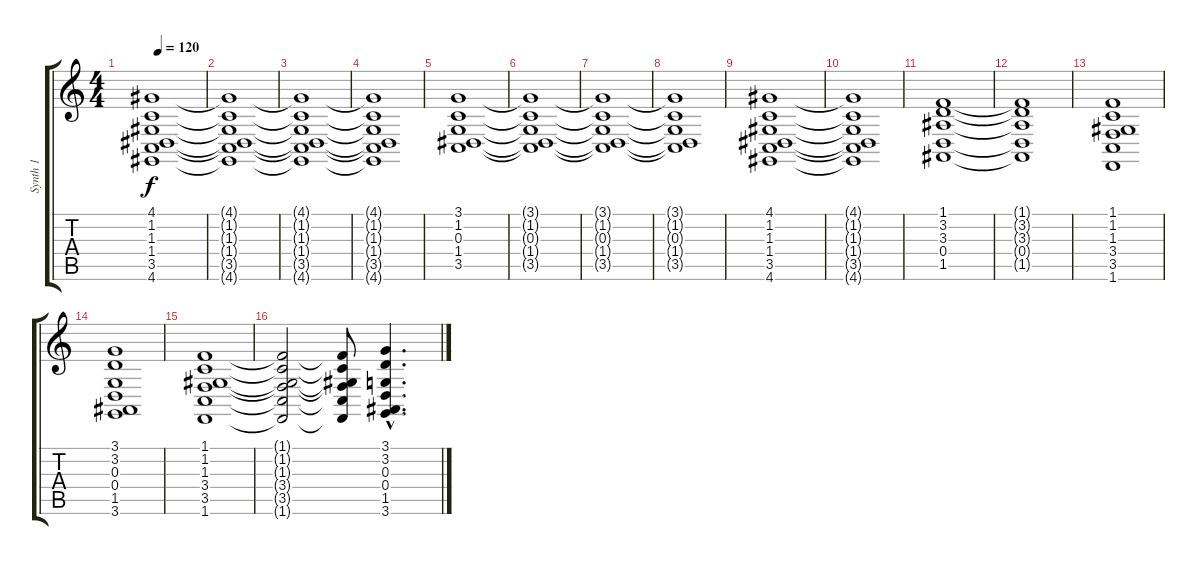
\track ("Synth 1" "Synth 1") {instrument stringensemble1}
\staff {score tabs}
\tuning (E4 B3 G3 D3 A2 E2) {hide}
\ts (4 4)
\tempo 120
\clef g2
\ks c
(4.1 1.2 1.3 1.4 3.5 4.6).1{dy f} |
(4.1{t} 1.2{t} 1.3{t} 1.4{t} 3.5{t} 4.6{t}).1 |
(4.1{t} 1.2{t} 1.3{t} 1.4{t} 3.5{t} 4.6{t}).1 |
(4.1{t} 1.2{t} 1.3{t} 1.4{t} 3.5{t} 4.6{t}).1 |
(3.1 1.2 0.3 1.4 3.5).1 |
(3.1{t} 1.2{t} 0.3{t} 1.4{t} 3.5{t}).1 |
(3.1{t} 1.2{t} 0.3{t} 1.4{t} 3.5{t}).1 |
(3.1{t} 1.2{t} 0.3{t} 1.4{t} 3.5{t}).1 |
(4.1 1.2 1.3 1.4 3.5 4.6).1 |
(4.1{t} 1.2{t} 1.3{t} 1.4{t} 3.5{t} 4.6{t}).1 |
(1.1 3.2 3.3 0.4 1.5).1 |
(1.1{t} 3.2{t} 3.3{t} 0.4{t} 1.5{t}).1 |
(1.1 1.2 1.3 3.4 3.5 1.6).1 |
(3.1 3.2 0.3 0.4 1.5 3.6).1 |
(1.1 1.2 1.3 3.4 3.5 1.6).1 |
(1.1{t} 1.2{t} 1.3{t} 3.4{t} 3.5{t} 1.6{t}).2 (1.1{t} 1.2{t} 1.3{t} 3.4{t} 3.5{t} 1.6{t}).8 (3.1{hac} 3.2{hac} 0.3{hac} 0.4{hac} 1.5{hac} 3.6{hac}).4{d}
